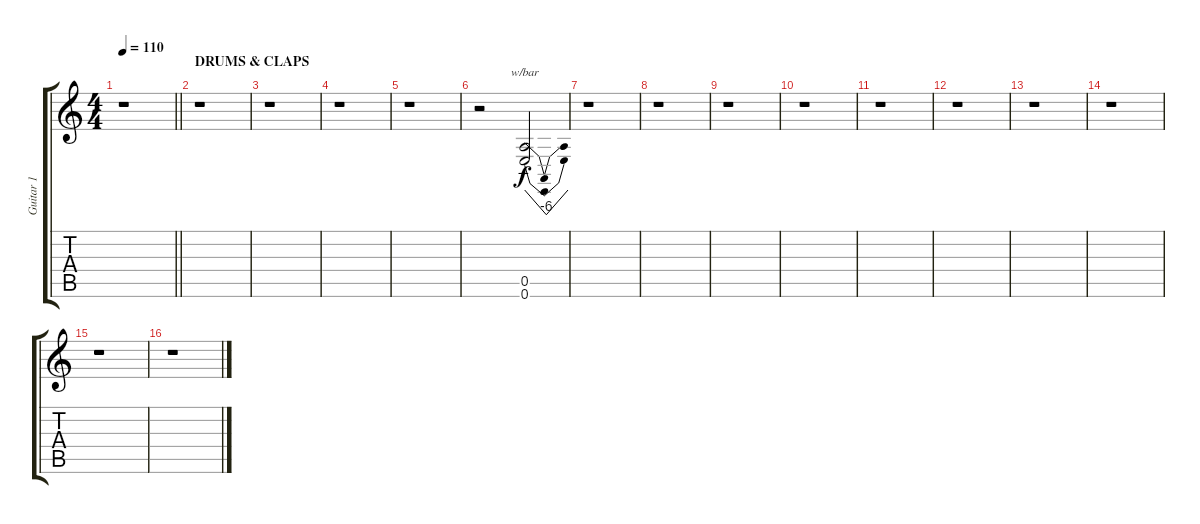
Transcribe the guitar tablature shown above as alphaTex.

\track ("Guitar 1" "Guitar 1") {instrument electricguitarclean}
\staff {score tabs}
\tuning (E4 B3 G3 D3 A2 E2) {hide}
\ts (4 4)
\tempo 110
\clef g2
\barLineRight lightlight
\ks c
r.1{dy f} |
\section ("" "DRUMS & CLAPS")
r.1 |
r.1 |
r.1 |
r.1 |
r.2 (0.5 0.6).2{tbe (dip default 0 0 30 -24 60 0)} |
r.1 |
r.1 |
r.1 |
r.1 |
r.1 |
r.1 |
r.1 |
r.1 |
r.1 |
r.1
